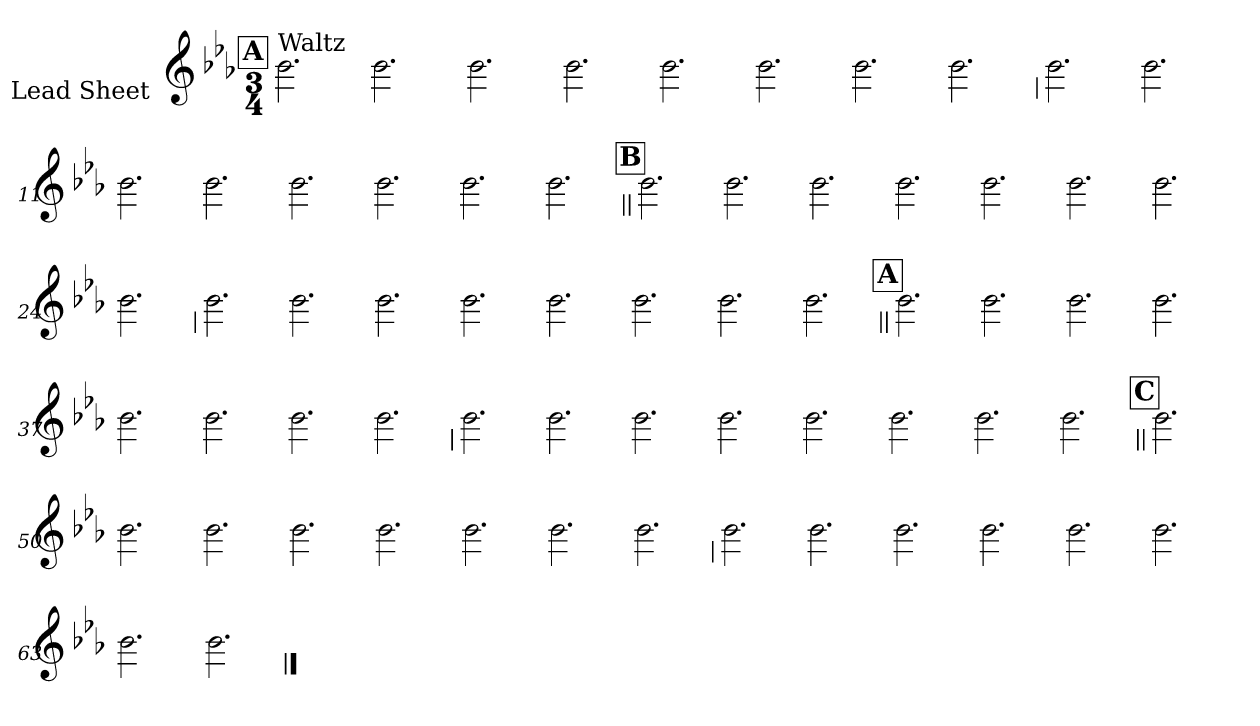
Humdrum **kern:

**kern
*part1
*staff1
*I"Lead Sheet
*stria0
*clefG2
*k[b-e-a-]
*E-:
*M3/4
!!LO:REH:place=s1:a:t=A
=1||
!LO:TX:a:t=Waltz
2.b-
=2-
2.b-
=3-
2.b-
=4-
2.b-
=5-
2.b-
=6-
2.b-
=7-
2.b-
=8-
2.b-
!!LO:LB:g=z
=9
2.b-
=10-
2.b-
=11-
2.b-
=12-
2.b-
=13-
2.b-
=14-
2.b-
=15-
2.b-
=16-
2.b-
!!LO:LB:g=z
!!LO:REH:place=s1:a:t=B
=17||
2.b-
=18-
2.b-
=19-
2.b-
=20-
2.b-
=21-
2.b-
=22-
2.b-
=23-
2.b-
=24-
2.b-
!!LO:LB:g=z
=25
2.b-
=26-
2.b-
=27-
2.b-
=28-
2.b-
=29-
2.b-
=30-
2.b-
=31-
2.b-
=32-
2.b-
!!LO:LB:g=z
!!LO:REH:place=s1:a:t=A
=33||
2.b-
=34-
2.b-
=35-
2.b-
=36-
2.b-
=37-
2.b-
=38-
2.b-
=39-
2.b-
=40-
2.b-
!!LO:LB:g=z
=41
2.b-
=42-
2.b-
=43-
2.b-
=44-
2.b-
=45-
2.b-
=46-
2.b-
=47-
2.b-
=48-
2.b-
!!LO:LB:g=z
!!LO:REH:place=s1:a:t=C
=49||
2.b-
=50-
2.b-
=51-
2.b-
=52-
2.b-
=53-
2.b-
=54-
2.b-
=55-
2.b-
=56-
2.b-
!!LO:LB:g=z
=57
2.b-
=58-
2.b-
=59-
2.b-
=60-
2.b-
=61-
2.b-
=62-
2.b-
=63-
2.b-
=64-
2.b-
==
*-
